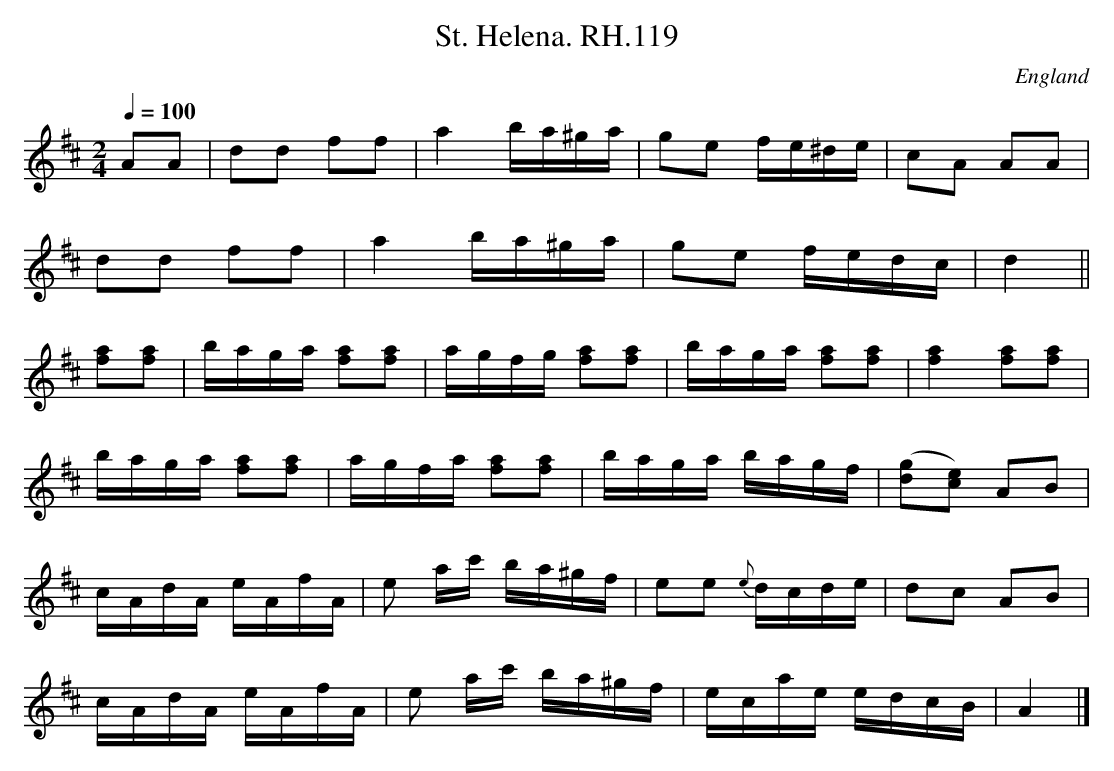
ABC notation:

X:1
T:St. Helena. RH.119
L:1/16
M:2/4
O:England
Q:1/4=100
K:D
A2A2|d2d2 f2f2|a4 ba^ga|g2e2 fe^de|c2A2 A2A2|!
d2d2 f2f2|a4ba^ga|g2e2 fedc|d4||!
[f2a2][f2a2]|baga [f2a2][f2a2]|agfg [f2a2][f2a2]|\
baga [f2a2][f2a2]|[f4a4] [f2a2][f2a2]|!
baga [f2a2][f2a2]|agfa [f2a2][f2a2]|\
baga bagf|([d2g2][c2e2]) A2B2|!
cAdA eAfA|e2 ac' ba^gf|e2e2 {e}dcde|d2c2 A2B2|!
cAdA eAfA|e2 ac' ba^gf|ecae edcB|A4|]
